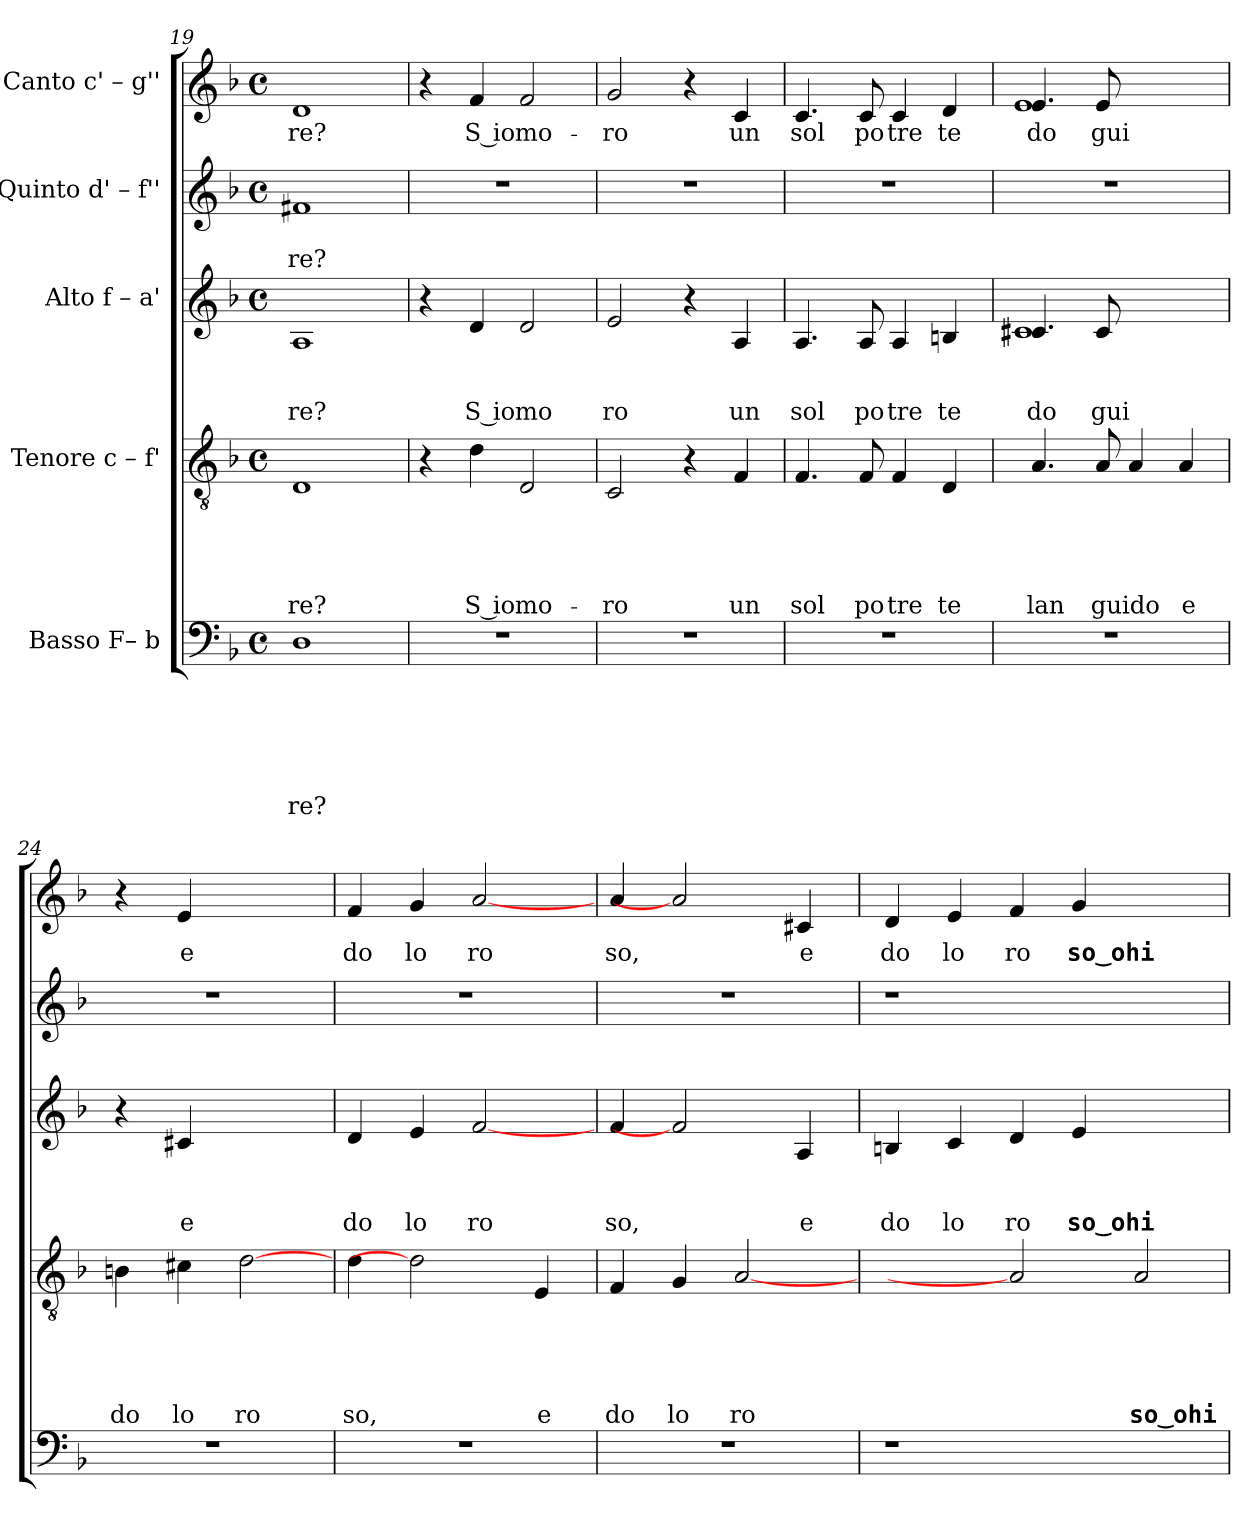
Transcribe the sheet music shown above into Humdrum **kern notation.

**kern	**text	**text	**text	**text	**text	**text	**kern	**text	**text	**text	**text	**text	**kern	**text	**text	**text	**kern	**text	**text	**kern	**text
*part5	*part5	*part5	*part5	*part5	*part5	*part5	*part4	*part4	*part4	*part4	*part4	*part4	*part3	*part3	*part3	*part3	*part2	*part2	*part2	*part1	*part1
*staff5	*staff5	*staff5	*staff5	*staff5	*staff5	*staff5	*staff4	*staff4	*staff4	*staff4	*staff4	*staff4	*staff3	*staff3	*staff3	*staff3	*staff2	*staff2	*staff2	*staff1	*staff1
*I"Basso F– b	*	*	*	*	*	*	*I"Tenore c – f'	*	*	*	*	*	*I"Alto f – a'	*	*	*	*I"Quinto d' – f''	*	*	*I"Canto c' – g''	*
*clefF4	*	*	*	*	*	*	*clefGv2	*	*	*	*	*	*clefG2	*	*	*	*clefG2	*	*	*clefG2	*
*k[b-]	*	*	*	*	*	*	*k[b-]	*	*	*	*	*	*k[b-]	*	*	*	*k[b-]	*	*	*k[b-]	*
*F:	*	*	*	*	*	*	*F:	*	*	*	*	*	*F:	*	*	*	*F:	*	*	*F:	*
*M4/4	*	*	*	*	*	*	*M4/4	*	*	*	*	*	*M4/4	*	*	*	*M4/4	*	*	*M4/4	*
*met(c)	*	*	*	*	*	*	*met(c)	*	*	*	*	*	*met(c)	*	*	*	*met(c)	*	*	*met(c)	*
=19	=19	=19	=19	=19	=19	=19	=19	=19	=19	=19	=19	=19	=19	=19	=19	=19	=19	=19	=19	=19	=19
!	!	!	!	!	!	!LO:LY:b	!	!	!	!	!	!LO:LY:b	!	!	!	!LO:LY:b	!	!	!LO:LY:b	!	!LO:LY:b
1D	.	.	.	.	.	re?	1D	.	.	.	.	-re?	1A	.	.	re?	1f#X	.	re?	1d	-re?
=20	=20	=20	=20	=20	=20	=20	=20	=20	=20	=20	=20	=20	=20	=20	=20	=20	=20	=20	=20	=20	=20
1r	.	.	.	.	.	.	4r	.	.	.	.	.	4r	.	.	.	1r	.	.	4r	.
!	!	!	!	!	!	!	!	!	!	!	!	!LO:LY:b:rj	!	!	!	!LO:LY:b:rj	!	!	!	!	!LO:LY:b:rj
.	.	.	.	.	.	.	4d\	.	.	.	.	S io	4d/	.	.	S io	.	.	.	4f/	S io
!	!	!	!	!	!	!	!	!	!	!	!	!LO:LY:b	!	!	!	!LO:LY:b	!	!	!	!	!LO:LY:b
.	.	.	.	.	.	.	2D/	.	.	.	.	mo-	2d/	.	.	mo	.	.	.	2f/	mo-
!!LO:LB:g=z
=21	=21	=21	=21	=21	=21	=21	=21	=21	=21	=21	=21	=21	=21	=21	=21	=21	=21	=21	=21	=21	=21
!	!	!	!	!	!	!	!	!	!	!	!	!LO:LY:b	!	!	!	!LO:LY:b	!	!	!	!	!LO:LY:b
1r	.	.	.	.	.	.	2C/	.	.	.	.	-ro	2e/	.	.	ro	1r	.	.	2g/	-ro
.	.	.	.	.	.	.	4r	.	.	.	.	.	4r	.	.	.	.	.	.	4r	.
!	!	!	!	!	!	!	!	!	!	!	!	!LO:LY:b	!	!	!	!LO:LY:b	!	!	!	!	!LO:LY:b
.	.	.	.	.	.	.	4F/	.	.	.	.	un	4A/	.	.	un	.	.	.	4c/	un
=22	=22	=22	=22	=22	=22	=22	=22	=22	=22	=22	=22	=22	=22	=22	=22	=22	=22	=22	=22	=22	=22
!	!	!	!	!	!	!	!	!	!	!	!	!LO:LY:b	!	!	!	!LO:LY:b	!	!	!	!	!LO:LY:b
1r	.	.	.	.	.	.	4.F/	.	.	.	.	sol	4.A/	.	.	sol	1r	.	.	4.c/	sol
!	!	!	!	!	!	!	!	!	!	!	!	!LO:LY:b	!	!	!	!LO:LY:b	!	!	!	!	!LO:LY:b
.	.	.	.	.	.	.	8F/	.	.	.	.	po	8A/	.	.	po	.	.	.	8c/	po
!	!	!	!	!	!	!	!	!	!	!	!	!LO:LY:b	!	!	!	!LO:LY:b	!	!	!	!	!LO:LY:b
.	.	.	.	.	.	.	4F/	.	.	.	.	tre	4A/	.	.	tre	.	.	.	4c/	tre
!	!	!	!	!	!	!	!	!	!	!	!	!LO:LY:b	!	!	!	!LO:LY:b	!	!	!	!	!LO:LY:b
.	.	.	.	.	.	.	4D/	.	.	.	.	te	4Bn/	.	.	te	.	.	.	4d/	te
=23	=23	=23	=23	=23	=23	=23	=23	=23	=23	=23	=23	=23	=23	=23	=23	=23	=23	=23	=23	=23	=23
!	!	!	!	!	!	!	!	!	!	!	!	!LO:LY:b	!	!	!	!LO:LY:b	!	!	!	!	!
*	*	*	*	*	*	*	*	*	*	*	*	*	*^	*	*	*	*	*	*	*	*
!	!	!	!	!	!	!	!	!	!	!	!	!	!	!	!	!	!LO:LY:b	!	!	!	!	!LO:LY:b
*	*	*	*	*	*	*	*	*	*	*	*	*	*	*	*	*	*	*	*	*	*^	*
!	!	!	!	!	!	!	!	!	!	!	!	!	!	!	!	!	!	!	!	!	!	!	!LO:LY:b
1r	.	.	.	.	.	.	4.A/	.	.	.	.	lan	4.c#X/	1c#	.	.	do	1r	.	.	4.e/	1e	do
!	!	!	!	!	!	!	!	!	!	!	!	!LO:LY:b	!	!	!	!	!LO:LY:b	!	!	!	!	!	!LO:LY:b
.	.	.	.	.	.	.	8A/	.	.	.	.	guido	8c#/	.	.	.	gui	.	.	.	8e/	.	gui
.	.	.	.	.	.	.	4A/	.	.	.	.	.	2ryy	.	.	.	.	.	.	.	2ryy	.	.
!	!	!	!	!	!	!	!	!	!	!	!	!LO:LY:b	!	!	!	!	!	!	!	!	!	!	!
.	.	.	.	.	.	.	4A/	.	.	.	.	e	.	.	.	.	.	.	.	.	.	.	.
*	*	*	*	*	*	*	*	*	*	*	*	*	*v	*v	*	*	*	*	*	*	*v	*v	*
=24	=24	=24	=24	=24	=24	=24	=24	=24	=24	=24	=24	=24	=24	=24	=24	=24	=24	=24	=24	=24	=24
!	!	!	!	!	!	!	!	!	!	!	!	!LO:LY:b	!	!	!	!	!	!	!	!	!
1r	.	.	.	.	.	.	4Bn\	.	.	.	.	do	4r	.	.	.	1r	.	.	4r	.
!	!	!	!	!	!	!	!	!	!	!	!	!LO:LY:b	!	!	!	!LO:LY:b	!	!	!	!	!LO:LY:b
.	.	.	.	.	.	.	4c#X\	.	.	.	.	lo	4c#X/	.	.	e	.	.	.	4e/	e
!	!	!	!	!	!	!	!	!	!	!	!	!LO:LY:b	!	!	!	!	!	!	!	!	!
.	.	.	.	.	.	.	[2d	.	.	.	.	ro	2ryy	.	.	.	.	.	.	2ryy	.
=25	=25	=25	=25	=25	=25	=25	=25	=25	=25	=25	=25	=25	=25	=25	=25	=25	=25	=25	=25	=25	=25
!	!	!	!	!	!	!	!	!	!	!	!	!LO:LY:b	!	!	!	!LO:LY:b	!	!	!	!	!LO:LY:b
1r	.	.	.	.	.	.	4d\	.	.	.	.	so,	4d/	.	.	do	1r	.	.	4f/	do
!	!	!	!	!	!	!	!	!	!	!	!	!	!	!	!	!LO:LY:b	!	!	!	!	!LO:LY:b
.	.	.	.	.	.	.	2d]	.	.	.	.	.	4e/	.	.	lo	.	.	.	4g/	lo
!	!	!	!	!	!	!	!	!	!	!	!	!	!	!	!	!LO:LY:b	!	!	!	!	!LO:LY:b
.	.	.	.	.	.	.	.	.	.	.	.	.	[2f	.	.	ro	.	.	.	[2a	ro
!	!	!	!	!	!	!	!	!	!	!	!	!LO:LY:b	!	!	!	!	!	!	!	!	!
.	.	.	.	.	.	.	4E/	.	.	.	.	e	.	.	.	.	.	.	.	.	.
=26	=26	=26	=26	=26	=26	=26	=26	=26	=26	=26	=26	=26	=26	=26	=26	=26	=26	=26	=26	=26	=26
!	!	!	!	!	!	!	!	!	!	!	!	!LO:LY:b	!	!	!	!LO:LY:b	!	!	!	!	!LO:LY:b
1r	.	.	.	.	.	.	4F/	.	.	.	.	do	4f/	.	.	so,	1r	.	.	4a/	so,
!	!	!	!	!	!	!	!	!	!	!	!	!LO:LY:b	!	!	!	!	!	!	!	!	!
.	.	.	.	.	.	.	4G/	.	.	.	.	lo	2f]	.	.	.	.	.	.	2a]	.
!	!	!	!	!	!	!	!	!	!	!	!	!LO:LY:b	!	!	!	!	!	!	!	!	!
.	.	.	.	.	.	.	[2A	.	.	.	.	ro	.	.	.	.	.	.	.	.	.
!	!	!	!	!	!	!	!	!	!	!	!	!	!	!	!	!LO:LY:b	!	!	!	!	!LO:LY:b
.	.	.	.	.	.	.	.	.	.	.	.	.	4A/	.	.	e	.	.	.	4c#X/	e
=27	=27	=27	=27	=27	=27	=27	=27	=27	=27	=27	=27	=27	=27	=27	=27	=27	=27	=27	=27	=27	=27
!	!	!	!	!	!	!	!	!	!	!	!	!	!	!	!	!LO:LY:b	!	!	!	!	!LO:LY:b
1r	.	.	.	.	.	.	2ryy	.	.	.	.	.	4Bn/	.	.	do	1r	.	.	4d/	do
!	!	!	!	!	!	!	!	!	!	!	!	!	!	!	!	!LO:LY:b	!	!	!	!	!LO:LY:b
.	.	.	.	.	.	.	.	.	.	.	.	.	4c/	.	.	lo	.	.	.	4e/	lo
!	!	!	!	!	!	!	!	!	!	!	!	!	!	!	!	!LO:LY:b	!	!	!	!	!LO:LY:b
.	.	.	.	.	.	.	2A]	.	.	.	.	.	4d/	.	.	ro	.	.	.	4f/	ro
!	!	!	!	!	!	!	!	!	!	!	!	!	!	!	!	!LO:LY:b	!	!	!	!	!LO:LY:b
.	.	.	.	.	.	.	.	.	.	.	.	.	4e/	.	.	so‿ohi	.	.	.	4g/	so‿ohi
!	!	!	!	!	!	!	!	!	!	!	!	!LO:LY:b	!	!	!	!	!	!	!	!	!
2ryy	.	.	.	.	.	.	2A/	.	.	.	.	so‿ohi	2ryy	.	.	.	2ryy	.	.	2ryy	.
=	=	=	=	=	=	=	=	=	=	=	=	=	=	=	=	=	=	=	=	=	=
*-	*-	*-	*-	*-	*-	*-	*-	*-	*-	*-	*-	*-	*-	*-	*-	*-	*-	*-	*-	*-	*-
